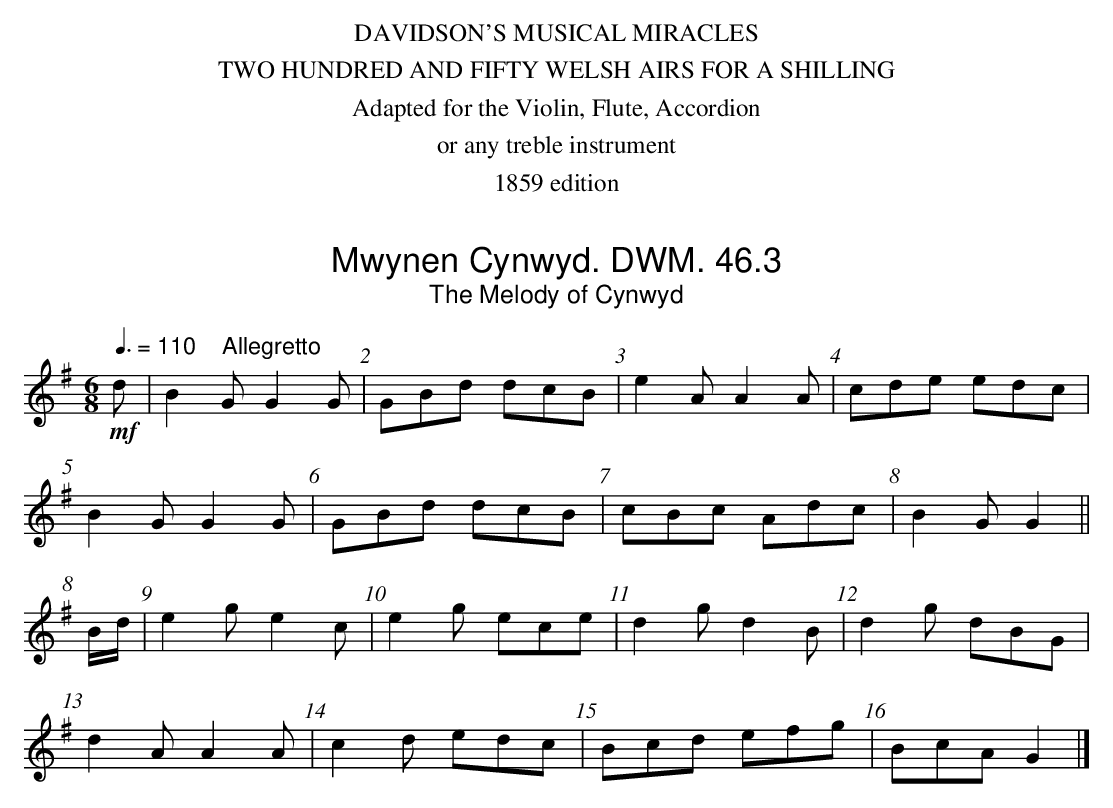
X:1
T:Mwynen Cynwyd. DWM. 46.3
T:Melody of Cynwyd, The
M:6/8
L:1/8
Q:3/8=110 "    Allegretto"
K:G
!mf!d|B2G G2G|GBd dcB|e2A A2A|cde edc|
B2G G2G|GBd dcB|cBc Adc|B2G G2||
B/d/|e2g e2c|e2g ece|d2g d2B|d2g dBG|
d2A A2A|c2d edc|Bcd efg|BcA G2|]
